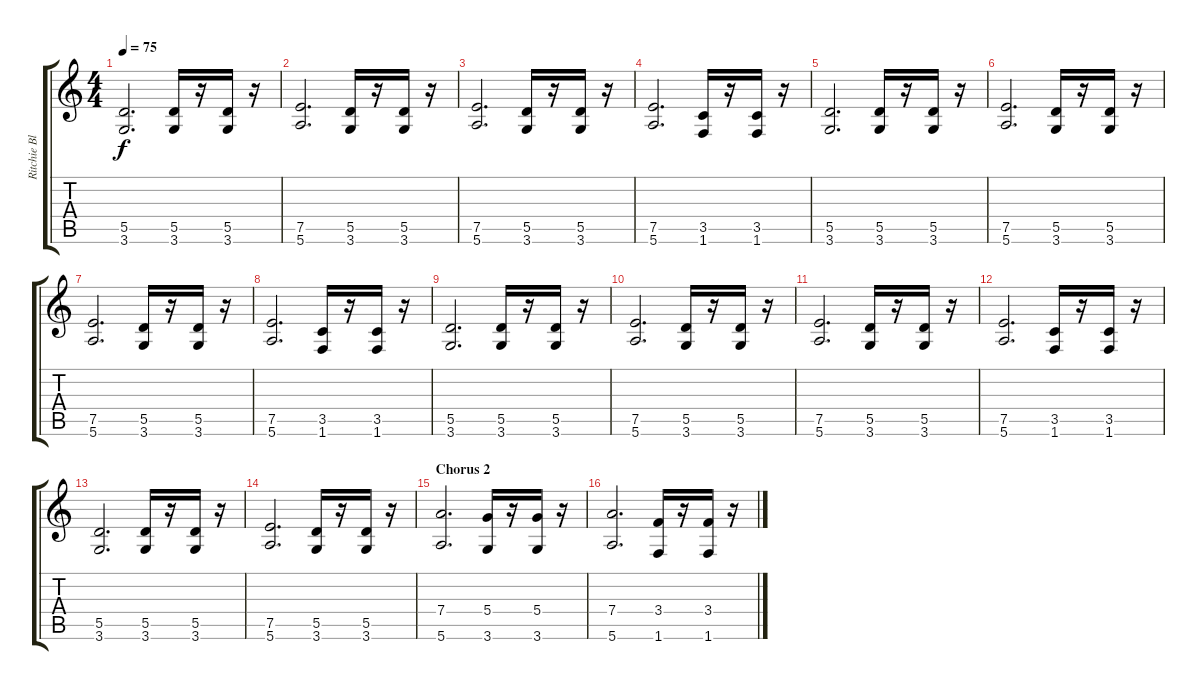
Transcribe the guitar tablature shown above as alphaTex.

\track ("Ritchie Blackmore" "Ritchie Bl") {instrument overdrivenguitar}
\staff {score tabs}
\tuning (E4 B3 G3 D3 A2 E2) {hide}
\ts (4 4)
\tempo 75
\clef g2
\ks c
(5.5 3.6).2{d dy f} (5.5 3.6).16 r.16 (5.5 3.6).16 r.16 |
(7.5 5.6).2{d} (5.5 3.6).16 r.16 (5.5 3.6).16 r.16 |
(7.5 5.6).2{d} (5.5 3.6).16 r.16 (5.5 3.6).16 r.16 |
(7.5 5.6).2{d} (3.5 1.6).16 r.16 (3.5 1.6).16 r.16 |
(5.5 3.6).2{d} (5.5 3.6).16 r.16 (5.5 3.6).16 r.16 |
(7.5 5.6).2{d} (5.5 3.6).16 r.16 (5.5 3.6).16 r.16 |
(7.5 5.6).2{d} (5.5 3.6).16 r.16 (5.5 3.6).16 r.16 |
(7.5 5.6).2{d} (3.5 1.6).16 r.16 (3.5 1.6).16 r.16 |
(5.5 3.6).2{d} (5.5 3.6).16 r.16 (5.5 3.6).16 r.16 |
(7.5 5.6).2{d} (5.5 3.6).16 r.16 (5.5 3.6).16 r.16 |
(7.5 5.6).2{d} (5.5 3.6).16 r.16 (5.5 3.6).16 r.16 |
(7.5 5.6).2{d} (3.5 1.6).16 r.16 (3.5 1.6).16 r.16 |
(5.5 3.6).2{d} (5.5 3.6).16 r.16 (5.5 3.6).16 r.16 |
(7.5 5.6).2{d} (5.5 3.6).16 r.16 (5.5 3.6).16 r.16 |
\section ("" "Chorus 2")
(7.4 5.6).2{d} (5.4 3.6).16 r.16 (5.4 3.6).16 r.16 |
(7.4 5.6).2{d} (3.4 1.6).16 r.16 (3.4 1.6).16 r.16
